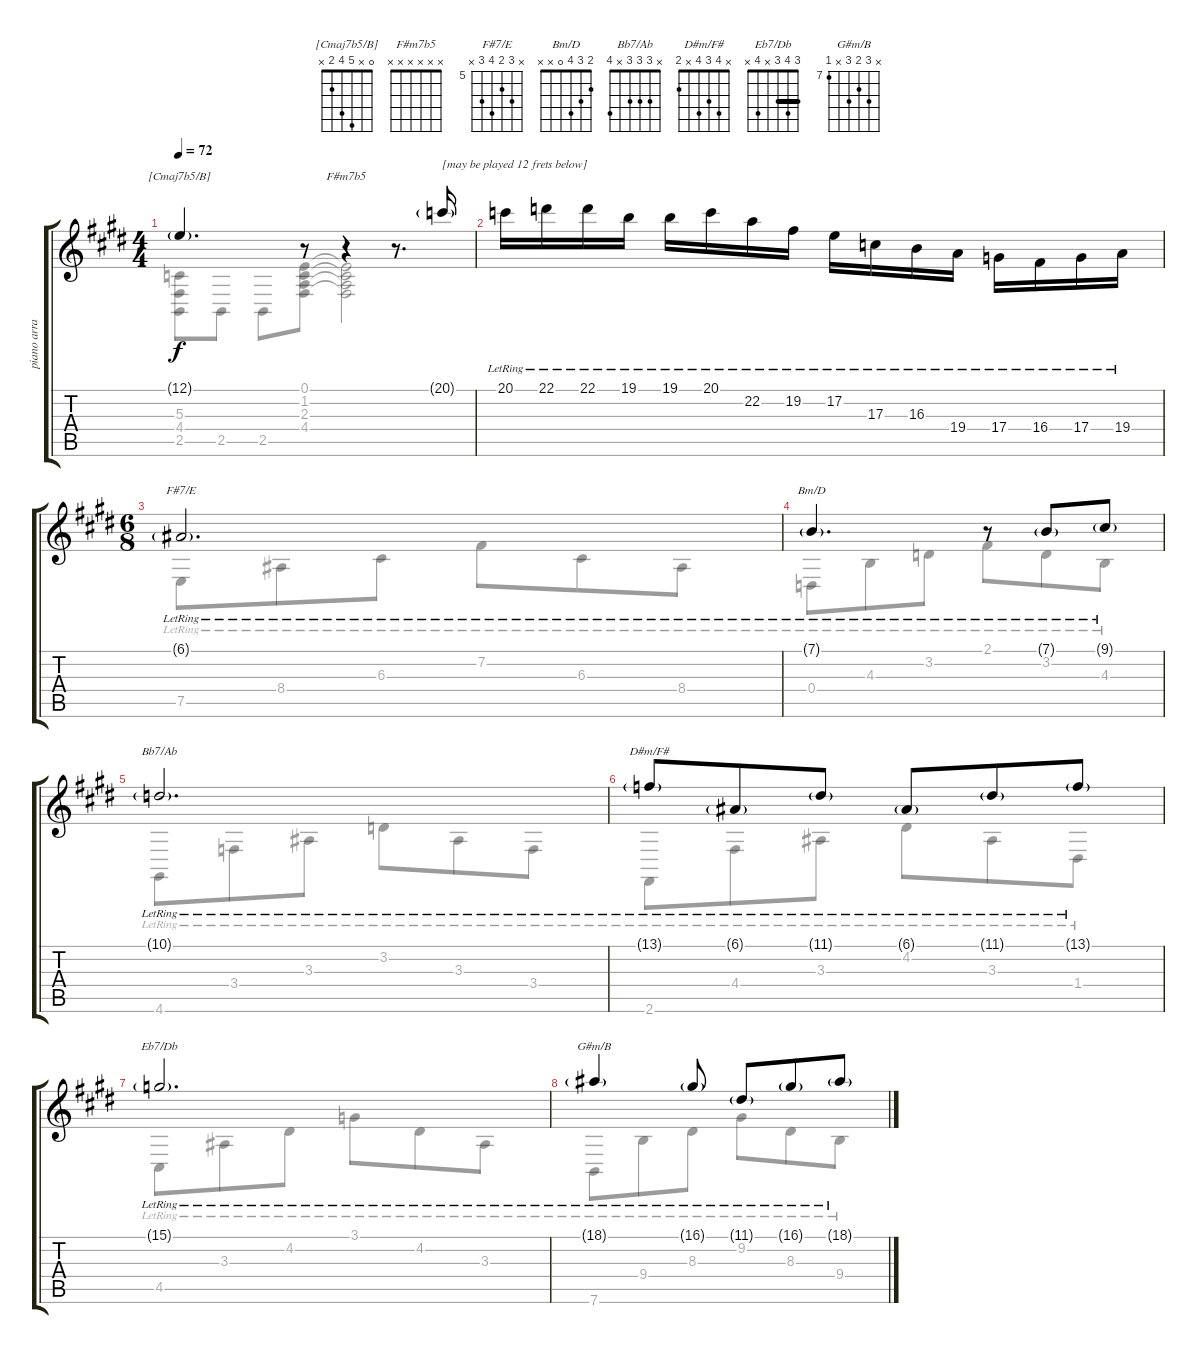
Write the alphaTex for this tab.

\track ("piano arranged for guitar" "piano arra") {instrument acousticgrandpiano}
\staff {score tabs}
\tuning (E4 B3 G3 D3 A2 E2) {hide}
\chord ("[Cmaj7b5/B]" 0 x 5 4 2 x)
\chord ("F#m7b5" x x x x x x)
\chord ("F#7/E" x 7 6 8 7 x) {firstfret 5}
\chord ("Bm/D" 2 3 4 0 x x)
\chord ("Bb7/Ab" x 3 3 3 x 4)
\chord ("D#m/F#" x 4 3 4 x 2)
\chord ("Eb7/Db" 3 4 3 x 4 x) {barre 3}
\chord ("G#m/B" x 9 8 9 x 7) {firstfret 7}
\voice
\ts (4 4)
\tempo 72
\clef g2
\ks c#minor
12.1{g}.4{d ch "[Cmaj7b5/B]" dy f} r.8 r.4{ch "F#m7b5"} r.8{d} 20.1{g}.16{txt "[may be played 12 frets below]"} |
\ks e
20.1{lr}.16{beam Down} 22.1{lr}.16{beam Down} 22.1{lr}.16{beam Down} 19.1{lr}.16{beam Down} 19.1{lr}.16{beam Down} 20.1{lr}.16{beam Down} 22.2{lr}.16{beam Down} 19.2{lr}.16{beam Down} 17.2{lr}.16{beam Down} 17.3{lr}.16{beam Down} 16.3{lr}.16{beam Down} 19.4{lr}.16{beam Down} 17.4{lr}.16{beam Down} 16.4{lr}.16{beam Down} 17.4{lr}.16{beam Down} 19.4{lr}.16{beam Down} |
\ts (6 8)
6.1{g lr}.2{d ch "F#7/E"} |
\ks c#minor
7.1{g lr}.4{d ch "Bm/D"} r.8 7.1{g lr}.8 9.1{g lr}.8 |
10.1{g lr}.2{d ch "Bb7/Ab"} |
\ks e
13.1{g lr}.8{ch "D#m/F#"} 6.1{g lr}.8 11.1{g lr}.8 6.1{g lr}.8 11.1{g lr}.8 13.1{g lr}.8 |
\ks c#minor
15.1{g lr}.2{d ch "Eb7/Db"} |
18.1{g lr}.4{ch "G#m/B"} 16.1{g lr}.8 11.1{g lr}.8 16.1{g lr}.8 18.1{g lr}.8
\voice
\clef g2
\ottava regular
\simile none
\ks c#minor
(5.3 4.4 2.5).8{dy f} 2.5.8 2.5.8 (0.1 1.2 2.3 4.4).8 (0.1{t} 1.2{t} 2.3{t} 4.4{t}).2 |
\ks e
|
7.5{lr}.8 8.4{lr}.8 6.3{lr}.8 7.2{lr}.8 6.3{lr}.8 8.4{lr}.8 |
\ks c#minor
0.4{lr}.8 4.3{lr}.8 3.2{lr}.8 2.1{lr}.8 3.2{lr}.8 4.3{lr}.8 |
4.6{lr}.8 3.4{lr}.8 3.3{lr}.8 3.2{lr}.8 3.3{lr}.8 3.4{lr}.8 |
\ks e
2.6{lr}.8 4.4{lr}.8 3.3{lr}.8 4.2{lr}.8 3.3{lr}.8 1.4{lr}.8 |
\ks c#minor
4.5{lr}.8 3.3{lr}.8 4.2{lr}.8 3.1{lr}.8 4.2{lr}.8 3.3{lr}.8 |
7.6{lr}.8 9.4{lr}.8 8.3{lr}.8 9.2{lr}.8 8.3{lr}.8 9.4{lr}.8
